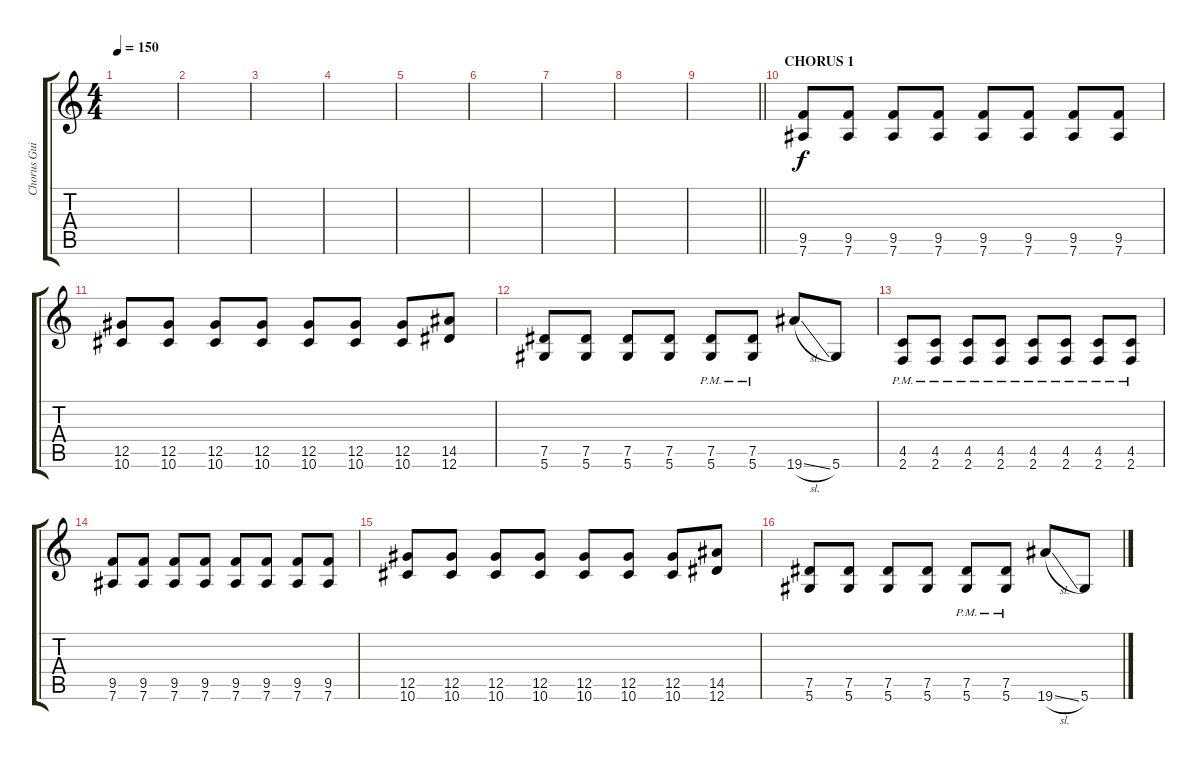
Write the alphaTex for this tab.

\track ("Chorus Guitar" "Chorus Gui") {instrument overdrivenguitar}
\staff {score tabs}
\tuning (Eb4 Bb3 Gb3 Db3 Ab2 Eb2) {hide}
\ts (4 4)
\tempo 150
\clef g2
\ks c
|
|
|
|
|
|
|
|
\barLineRight lightlight
|
\section ("" "CHORUS 1")
(9.5 7.6).8 (9.5 7.6).8 (9.5 7.6).8 (9.5 7.6).8 (9.5 7.6).8 (9.5 7.6).8 (9.5 7.6).8 (9.5 7.6).8 |
(12.5 10.6).8 (12.5 10.6).8 (12.5 10.6).8 (12.5 10.6).8 (12.5 10.6).8 (12.5 10.6).8 (12.5 10.6).8 (14.5 12.6).8 |
(7.5 5.6).8 (7.5 5.6).8 (7.5 5.6).8 (7.5 5.6).8 (7.5{pm} 5.6{pm}).8 (7.5{pm} 5.6{pm}).8 19.6{sl}.8 5.6.8 |
(4.5{pm} 2.6{pm}).8 (4.5{pm} 2.6{pm}).8 (4.5{pm} 2.6{pm}).8 (4.5{pm} 2.6{pm}).8 (4.5{pm} 2.6{pm}).8 (4.5{pm} 2.6{pm}).8 (4.5{pm} 2.6{pm}).8 (4.5{pm} 2.6{pm}).8 |
(9.5 7.6).8 (9.5 7.6).8 (9.5 7.6).8 (9.5 7.6).8 (9.5 7.6).8 (9.5 7.6).8 (9.5 7.6).8 (9.5 7.6).8 |
(12.5 10.6).8 (12.5 10.6).8 (12.5 10.6).8 (12.5 10.6).8 (12.5 10.6).8 (12.5 10.6).8 (12.5 10.6).8 (14.5 12.6).8 |
(7.5 5.6).8 (7.5 5.6).8 (7.5 5.6).8 (7.5 5.6).8 (7.5{pm} 5.6{pm}).8 (7.5{pm} 5.6{pm}).8 19.6{sl}.8 5.6.8
